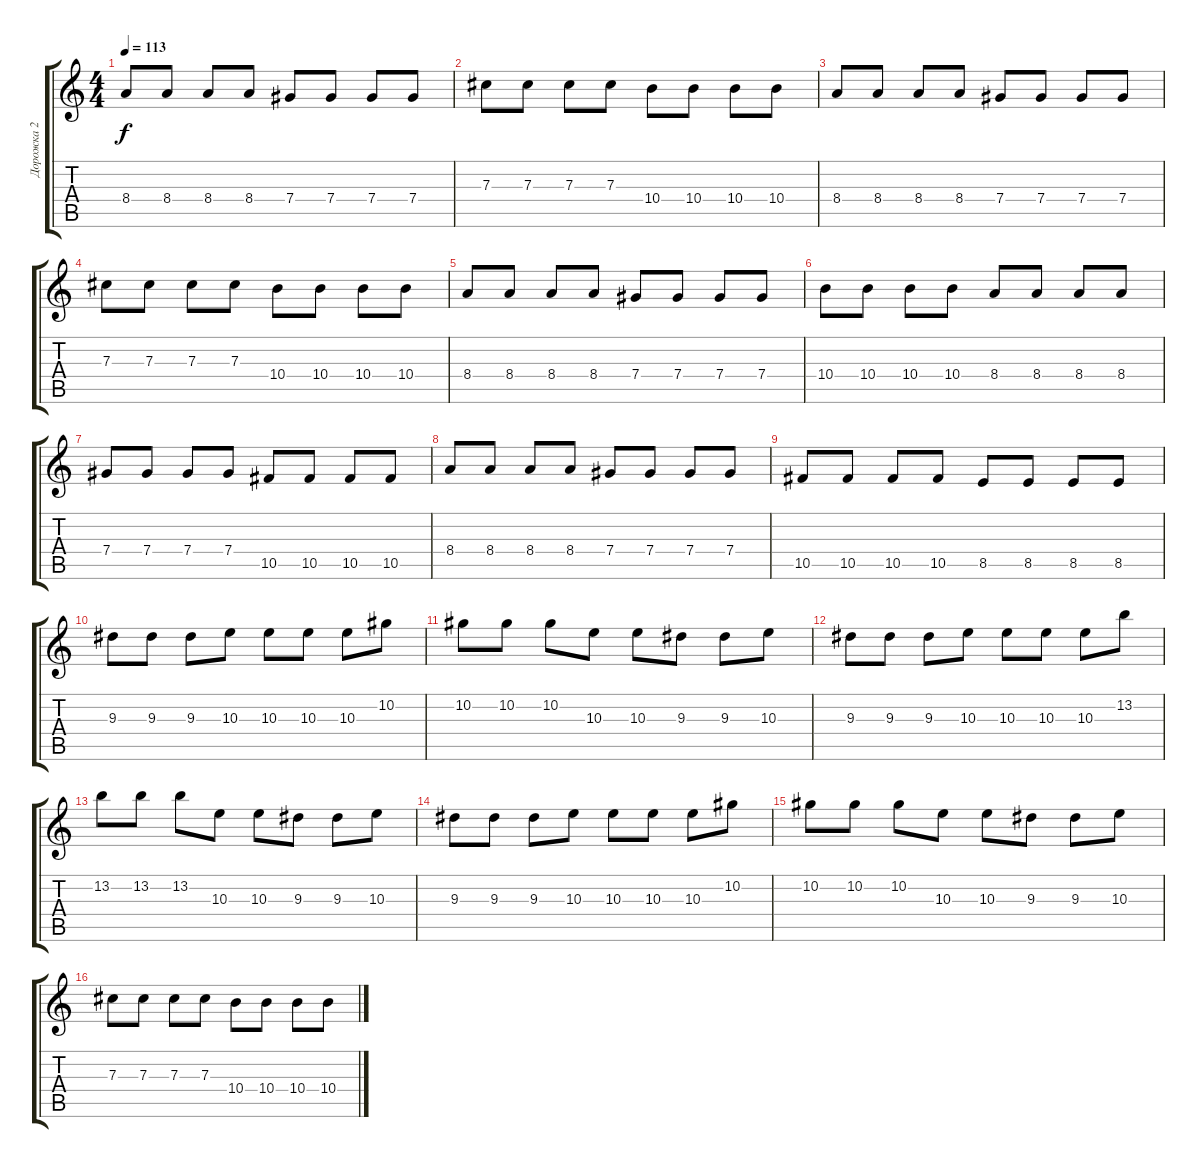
\track ("Дорожка 2" "Дорожка 2") {instrument overdrivenguitar}
\staff {score tabs}
\tuning (Eb4 Bb3 Gb3 Db3 Ab2 Eb2) {hide}
\ts (4 4)
\tempo 113
\clef g2
\ks c
8.4.8{dy f} 8.4.8 8.4.8 8.4.8 7.4.8 7.4.8 7.4.8 7.4.8 |
7.3.8 7.3.8 7.3.8 7.3.8 10.4.8 10.4.8 10.4.8 10.4.8 |
8.4.8 8.4.8 8.4.8 8.4.8 7.4.8 7.4.8 7.4.8 7.4.8 |
7.3.8 7.3.8 7.3.8 7.3.8 10.4.8 10.4.8 10.4.8 10.4.8 |
8.4.8 8.4.8 8.4.8 8.4.8 7.4.8 7.4.8 7.4.8 7.4.8 |
10.4.8 10.4.8 10.4.8 10.4.8 8.4.8 8.4.8 8.4.8 8.4.8 |
7.4.8 7.4.8 7.4.8 7.4.8 10.5.8 10.5.8 10.5.8 10.5.8 |
8.4.8 8.4.8 8.4.8 8.4.8 7.4.8 7.4.8 7.4.8 7.4.8 |
10.5.8 10.5.8 10.5.8 10.5.8 8.5.8 8.5.8 8.5.8 8.5.8 |
9.3.8 9.3.8 9.3.8 10.3.8 10.3.8 10.3.8 10.3.8 10.2.8 |
10.2.8 10.2.8 10.2.8 10.3.8 10.3.8 9.3.8 9.3.8 10.3.8 |
9.3.8 9.3.8 9.3.8 10.3.8 10.3.8 10.3.8 10.3.8 13.2.8 |
13.2.8 13.2.8 13.2.8 10.3.8 10.3.8 9.3.8 9.3.8 10.3.8 |
9.3.8 9.3.8 9.3.8 10.3.8 10.3.8 10.3.8 10.3.8 10.2.8 |
10.2.8 10.2.8 10.2.8 10.3.8 10.3.8 9.3.8 9.3.8 10.3.8 |
7.3.8 7.3.8 7.3.8 7.3.8 10.4.8 10.4.8 10.4.8 10.4.8
